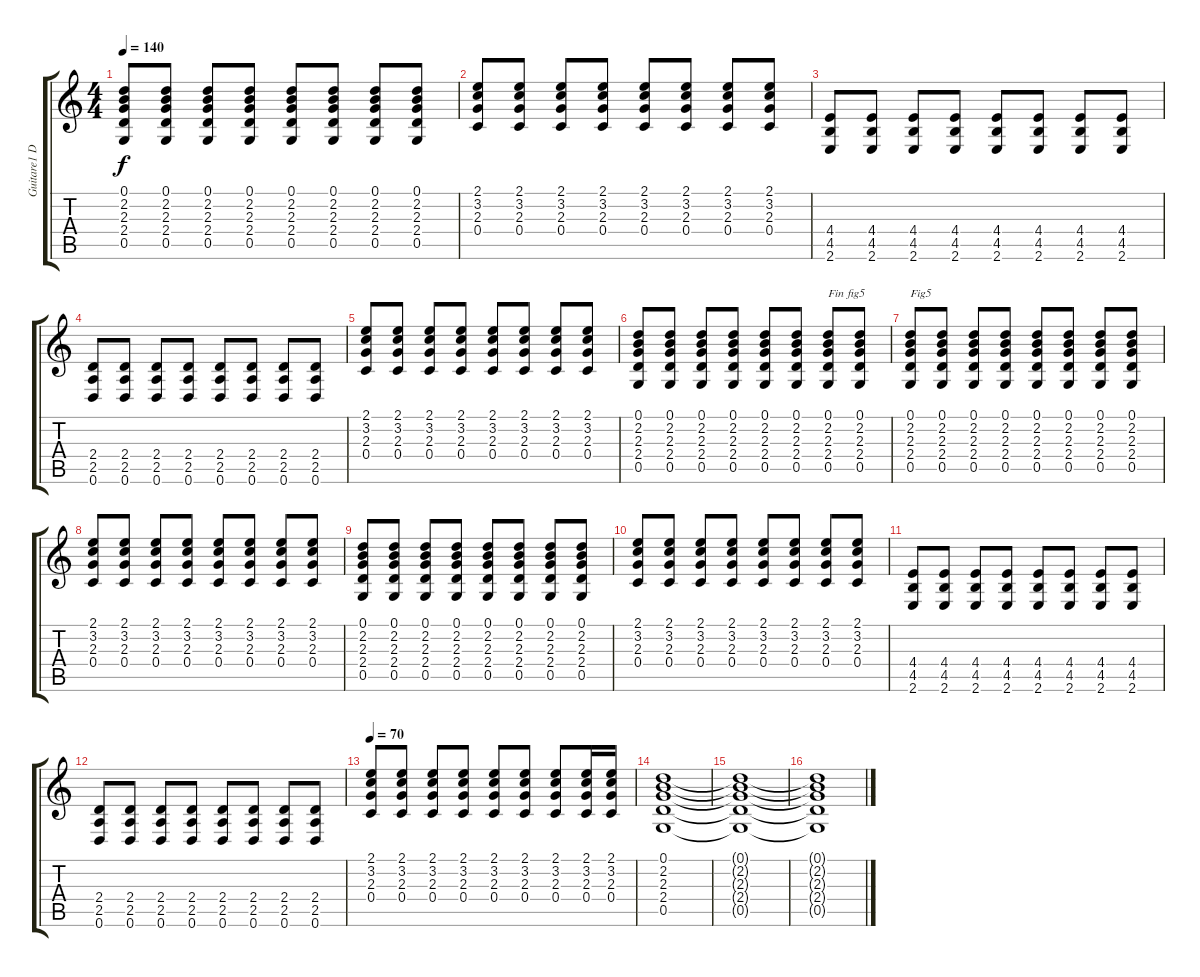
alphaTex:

\track ("Guitare1 D" "Guitare1 D") {instrument overdrivenguitar}
\staff {score tabs}
\tuning (D4 A3 F3 C3 G2 D2) {hide}
\ts (4 4)
\tempo 140
\clef g2
\ks c
(0.1 2.2 2.3 2.4 0.5).8{dy f} (0.1 2.2 2.3 2.4 0.5).8 (0.1 2.2 2.3 2.4 0.5).8 (0.1 2.2 2.3 2.4 0.5).8 (0.1 2.2 2.3 2.4 0.5).8 (0.1 2.2 2.3 2.4 0.5).8 (0.1 2.2 2.3 2.4 0.5).8 (0.1 2.2 2.3 2.4 0.5).8 |
(2.1 3.2 2.3 0.4).8 (2.1 3.2 2.3 0.4).8 (2.1 3.2 2.3 0.4).8 (2.1 3.2 2.3 0.4).8 (2.1 3.2 2.3 0.4).8 (2.1 3.2 2.3 0.4).8 (2.1 3.2 2.3 0.4).8 (2.1 3.2 2.3 0.4).8 |
(4.4 4.5 2.6).8 (4.4 4.5 2.6).8 (4.4 4.5 2.6).8 (4.4 4.5 2.6).8 (4.4 4.5 2.6).8 (4.4 4.5 2.6).8 (4.4 4.5 2.6).8 (4.4 4.5 2.6).8 |
(2.4 2.5 0.6).8 (2.4 2.5 0.6).8 (2.4 2.5 0.6).8 (2.4 2.5 0.6).8 (2.4 2.5 0.6).8 (2.4 2.5 0.6).8 (2.4 2.5 0.6).8 (2.4 2.5 0.6).8 |
(2.1 3.2 2.3 0.4).8 (2.1 3.2 2.3 0.4).8 (2.1 3.2 2.3 0.4).8 (2.1 3.2 2.3 0.4).8 (2.1 3.2 2.3 0.4).8 (2.1 3.2 2.3 0.4).8 (2.1 3.2 2.3 0.4).8 (2.1 3.2 2.3 0.4).8 |
(0.1 2.2 2.3 2.4 0.5).8 (0.1 2.2 2.3 2.4 0.5).8 (0.1 2.2 2.3 2.4 0.5).8 (0.1 2.2 2.3 2.4 0.5).8 (0.1 2.2 2.3 2.4 0.5).8 (0.1 2.2 2.3 2.4 0.5).8 (0.1 2.2 2.3 2.4 0.5).8{txt "Fin fig5"} (0.1 2.2 2.3 2.4 0.5).8 |
(0.1 2.2 2.3 2.4 0.5).8{txt "Fig5"} (0.1 2.2 2.3 2.4 0.5).8 (0.1 2.2 2.3 2.4 0.5).8 (0.1 2.2 2.3 2.4 0.5).8 (0.1 2.2 2.3 2.4 0.5).8 (0.1 2.2 2.3 2.4 0.5).8 (0.1 2.2 2.3 2.4 0.5).8 (0.1 2.2 2.3 2.4 0.5).8 |
(2.1 3.2 2.3 0.4).8 (2.1 3.2 2.3 0.4).8 (2.1 3.2 2.3 0.4).8 (2.1 3.2 2.3 0.4).8 (2.1 3.2 2.3 0.4).8 (2.1 3.2 2.3 0.4).8 (2.1 3.2 2.3 0.4).8 (2.1 3.2 2.3 0.4).8 |
(0.1 2.2 2.3 2.4 0.5).8 (0.1 2.2 2.3 2.4 0.5).8 (0.1 2.2 2.3 2.4 0.5).8 (0.1 2.2 2.3 2.4 0.5).8 (0.1 2.2 2.3 2.4 0.5).8 (0.1 2.2 2.3 2.4 0.5).8 (0.1 2.2 2.3 2.4 0.5).8 (0.1 2.2 2.3 2.4 0.5).8 |
(2.1 3.2 2.3 0.4).8 (2.1 3.2 2.3 0.4).8 (2.1 3.2 2.3 0.4).8 (2.1 3.2 2.3 0.4).8 (2.1 3.2 2.3 0.4).8 (2.1 3.2 2.3 0.4).8 (2.1 3.2 2.3 0.4).8 (2.1 3.2 2.3 0.4).8 |
(4.4 4.5 2.6).8 (4.4 4.5 2.6).8 (4.4 4.5 2.6).8 (4.4 4.5 2.6).8 (4.4 4.5 2.6).8 (4.4 4.5 2.6).8 (4.4 4.5 2.6).8 (4.4 4.5 2.6).8 |
(2.4 2.5 0.6).8 (2.4 2.5 0.6).8 (2.4 2.5 0.6).8 (2.4 2.5 0.6).8 (2.4 2.5 0.6).8 (2.4 2.5 0.6).8 (2.4 2.5 0.6).8 (2.4 2.5 0.6).8 |
\tempo 70
(2.1 3.2 2.3 0.4).8 (2.1 3.2 2.3 0.4).8 (2.1 3.2 2.3 0.4).8 (2.1 3.2 2.3 0.4).8 (2.1 3.2 2.3 0.4).8 (2.1 3.2 2.3 0.4).8 (2.1 3.2 2.3 0.4).8 (2.1 3.2 2.3 0.4).16 (2.1 3.2 2.3 0.4).16 |
(0.1 2.2 2.3 2.4 0.5).1 |
(0.1{t} 2.2{t} 2.3{t} 2.4{t} 0.5{t}).1{volume 0} |
(0.1{t} 2.2{t} 2.3{t} 2.4{t} 0.5{t}).1
